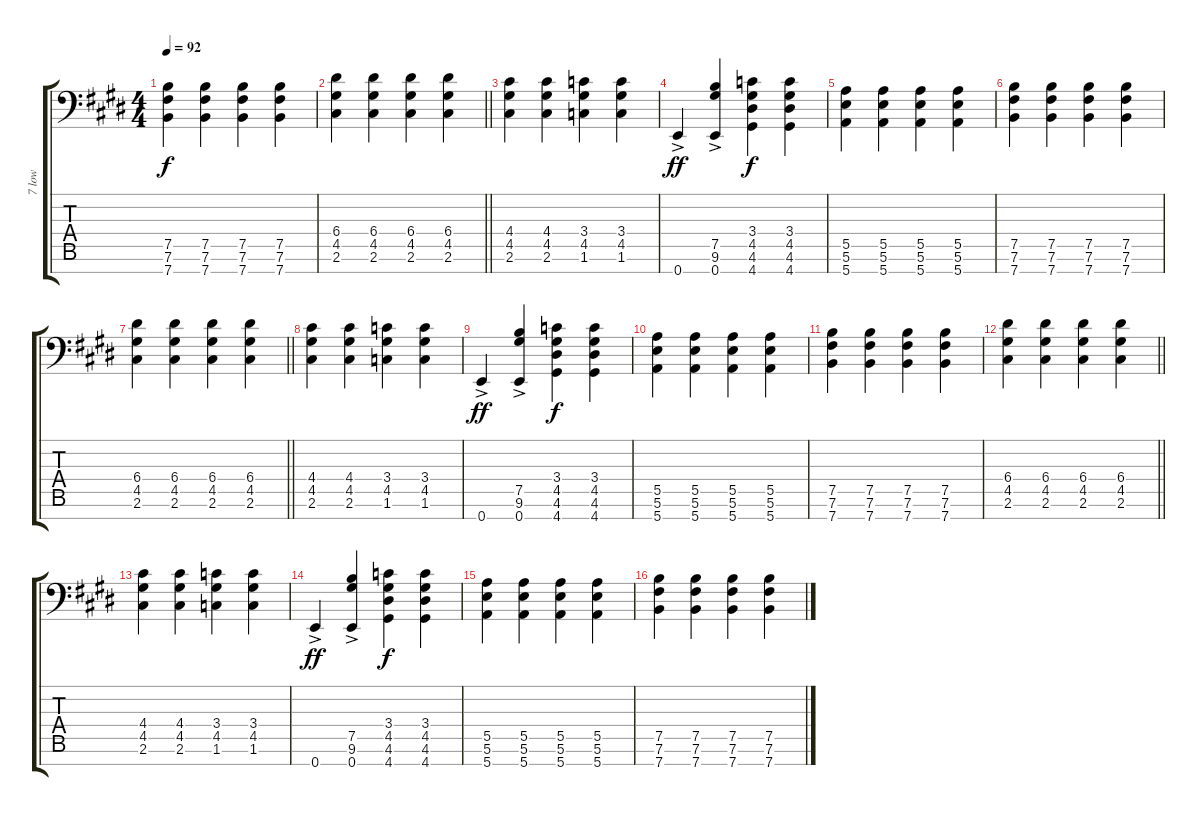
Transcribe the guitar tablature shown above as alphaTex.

\track ("7 low" "7 low") {instrument distortionguitar}
\staff {score tabs}
\tuning (B3 G3 D3 A2 E2 B1 E1) {hide}
\ts (4 4)
\tempo 92
\clef f4
\ks e
(7.5 7.6 7.7).4{dy f} (7.5 7.6 7.7).4 (7.5 7.6 7.7).4 (7.5 7.6 7.7).4 |
\barLineRight lightlight
(6.4 4.5 2.6).4 (6.4 4.5 2.6).4 (6.4 4.5 2.6).4 (6.4 4.5 2.6).4 |
(4.4 4.5 2.6).4 (4.4 4.5 2.6).4 (3.4 4.5 1.6).4 (3.4 4.5 1.6).4 |
0.7{ac}.4{dy ff} (7.5 9.6{ac} 0.7{ac}).4 (3.4 4.5 4.6 4.7).4{dy f} (3.4 4.5 4.6 4.7).4 |
(5.5 5.6 5.7).4 (5.5 5.6 5.7).4 (5.5 5.6 5.7).4 (5.5 5.6 5.7).4 |
(7.5 7.6 7.7).4 (7.5 7.6 7.7).4 (7.5 7.6 7.7).4 (7.5 7.6 7.7).4 |
\barLineRight lightlight
(6.4 4.5 2.6).4 (6.4 4.5 2.6).4 (6.4 4.5 2.6).4 (6.4 4.5 2.6).4 |
(4.4 4.5 2.6).4 (4.4 4.5 2.6).4 (3.4 4.5 1.6).4 (3.4 4.5 1.6).4 |
0.7{ac}.4{dy ff} (7.5 9.6{ac} 0.7{ac}).4 (3.4 4.5 4.6 4.7).4{dy f} (3.4 4.5 4.6 4.7).4 |
(5.5 5.6 5.7).4 (5.5 5.6 5.7).4 (5.5 5.6 5.7).4 (5.5 5.6 5.7).4 |
(7.5 7.6 7.7).4 (7.5 7.6 7.7).4 (7.5 7.6 7.7).4 (7.5 7.6 7.7).4 |
\barLineRight lightlight
(6.4 4.5 2.6).4 (6.4 4.5 2.6).4 (6.4 4.5 2.6).4 (6.4 4.5 2.6).4 |
(4.4 4.5 2.6).4 (4.4 4.5 2.6).4 (3.4 4.5 1.6).4 (3.4 4.5 1.6).4 |
0.7{ac}.4{dy ff} (7.5 9.6{ac} 0.7{ac}).4 (3.4 4.5 4.6 4.7).4{dy f} (3.4 4.5 4.6 4.7).4 |
(5.5 5.6 5.7).4 (5.5 5.6 5.7).4 (5.5 5.6 5.7).4 (5.5 5.6 5.7).4 |
(7.5 7.6 7.7).4 (7.5 7.6 7.7).4 (7.5 7.6 7.7).4 (7.5 7.6 7.7).4
